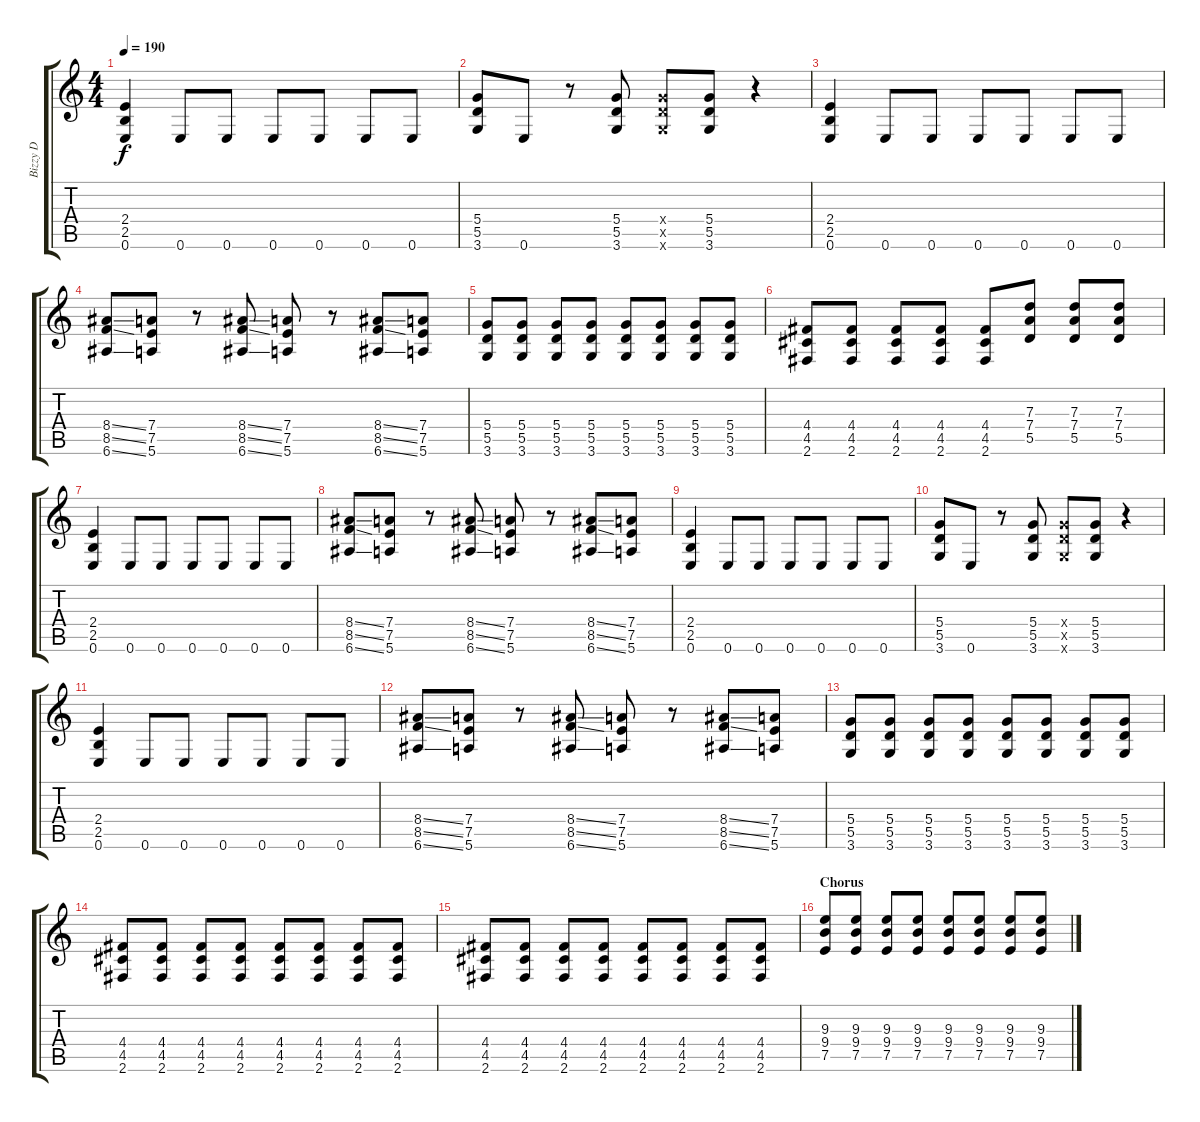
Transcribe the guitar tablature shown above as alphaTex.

\track ("Bizzy D" "Bizzy D") {instrument distortionguitar}
\staff {score tabs}
\tuning (E4 B3 G3 D3 A2 E2) {hide}
\ts (4 4)
\tempo 190
\clef g2
\ks c
(2.4 2.5 0.6).4{dy f} 0.6.8 0.6.8 0.6.8 0.6.8 0.6.8 0.6.8 |
(5.4 5.5 3.6).8 0.6.8 r.8 (5.4 5.5 3.6).8 (5.4{x} 5.5{x} 3.6{x}).8 (5.4 5.5 3.6).8 r.4 |
(2.4 2.5 0.6).4 0.6.8 0.6.8 0.6.8 0.6.8 0.6.8 0.6.8 |
(8.4{ss} 8.5{ss} 6.6{ss}).8 (7.4 7.5 5.6).8 r.8 (8.4{ss} 8.5{ss} 6.6{ss}).8 (7.4 7.5 5.6).8 r.8 (8.4{ss} 8.5{ss} 6.6{ss}).8 (7.4 7.5 5.6).8 |
(5.4 5.5 3.6).8 (5.4 5.5 3.6).8 (5.4 5.5 3.6).8 (5.4 5.5 3.6).8 (5.4 5.5 3.6).8 (5.4 5.5 3.6).8 (5.4 5.5 3.6).8 (5.4 5.5 3.6).8 |
(4.4 4.5 2.6).8 (4.4 4.5 2.6).8 (4.4 4.5 2.6).8 (4.4 4.5 2.6).8 (4.4 4.5 2.6).8 (7.3 7.4 5.5).8 (7.3 7.4 5.5).8 (7.3 7.4 5.5).8 |
(2.4 2.5 0.6).4 0.6.8 0.6.8 0.6.8 0.6.8 0.6.8 0.6.8 |
(8.4{ss} 8.5{ss} 6.6{ss}).8 (7.4 7.5 5.6).8 r.8 (8.4{ss} 8.5{ss} 6.6{ss}).8 (7.4 7.5 5.6).8 r.8 (8.4{ss} 8.5{ss} 6.6{ss}).8 (7.4 7.5 5.6).8 |
(2.4 2.5 0.6).4 0.6.8 0.6.8 0.6.8 0.6.8 0.6.8 0.6.8 |
(5.4 5.5 3.6).8 0.6.8 r.8 (5.4 5.5 3.6).8 (5.4{x} 5.5{x} 3.6{x}).8 (5.4 5.5 3.6).8 r.4 |
(2.4 2.5 0.6).4 0.6.8 0.6.8 0.6.8 0.6.8 0.6.8 0.6.8 |
(8.4{ss} 8.5{ss} 6.6{ss}).8 (7.4 7.5 5.6).8 r.8 (8.4{ss} 8.5{ss} 6.6{ss}).8 (7.4 7.5 5.6).8 r.8 (8.4{ss} 8.5{ss} 6.6{ss}).8 (7.4 7.5 5.6).8 |
(5.4 5.5 3.6).8 (5.4 5.5 3.6).8 (5.4 5.5 3.6).8 (5.4 5.5 3.6).8 (5.4 5.5 3.6).8 (5.4 5.5 3.6).8 (5.4 5.5 3.6).8 (5.4 5.5 3.6).8 |
(4.4 4.5 2.6).8 (4.4 4.5 2.6).8 (4.4 4.5 2.6).8 (4.4 4.5 2.6).8 (4.4 4.5 2.6).8 (4.4 4.5 2.6).8 (4.4 4.5 2.6).8 (4.4 4.5 2.6).8 |
(4.4 4.5 2.6).8 (4.4 4.5 2.6).8 (4.4 4.5 2.6).8 (4.4 4.5 2.6).8 (4.4 4.5 2.6).8 (4.4 4.5 2.6).8 (4.4 4.5 2.6).8 (4.4 4.5 2.6).8 |
\section ("" "Chorus")
(9.3 9.4 7.5).8 (9.3 9.4 7.5).8 (9.3 9.4 7.5).8 (9.3 9.4 7.5).8 (9.3 9.4 7.5).8 (9.3 9.4 7.5).8 (9.3 9.4 7.5).8 (9.3 9.4 7.5).8
